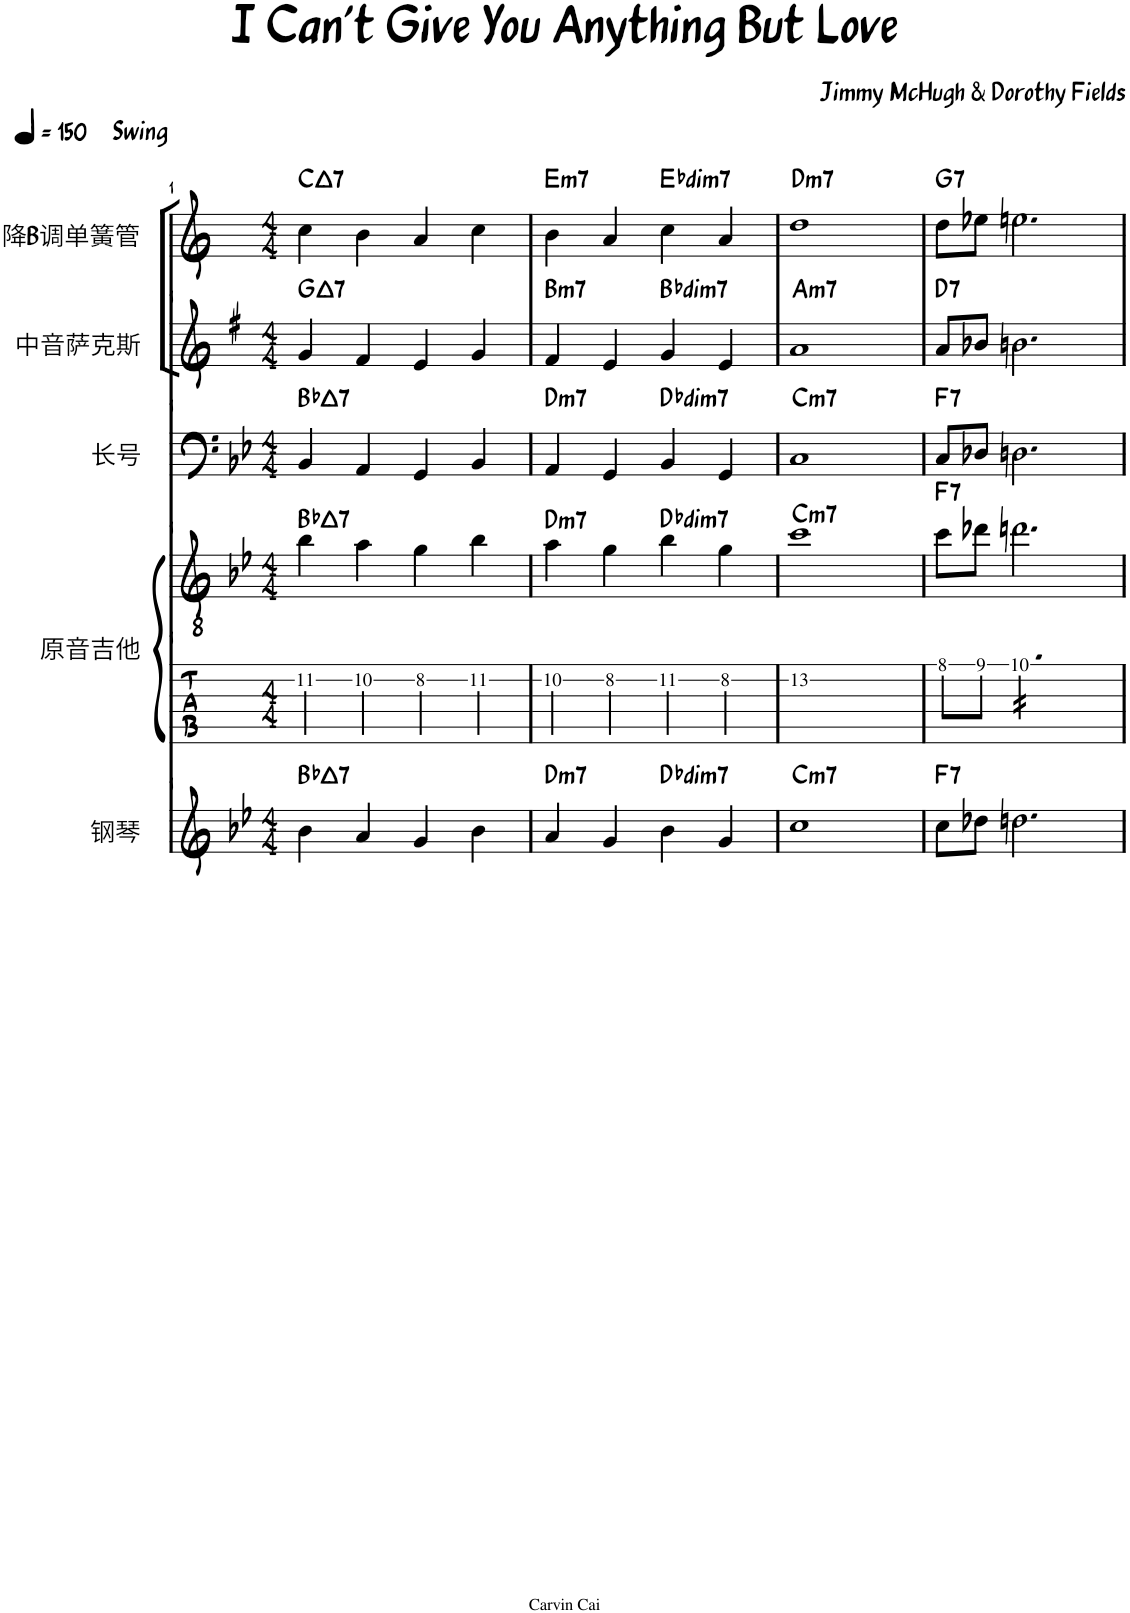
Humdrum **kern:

**kern	**harte	**kern	**kern	**harte	**kern	**harte	**kern	**harte	**kern	**harte
*part5	*part5	*part4	*part4	*part4	*part3	*part3	*part2	*part2	*part1	*part1
*staff6	*	*staff5	*staff4	*	*staff3	*	*staff2	*	*staff1	*
*I"钢琴	*	*I"原音吉他	*	*	*I"长号	*	*I"中音萨克斯	*	*I"降B调单簧管	*
*	*	*stria6	*	*	*	*	*	*	*	*
*clefG2	*	*	*clefGv2	*	*clefF4	*	*clefG2	*	*clefG2	*
*	*	*	*	*	*	*	*Trd5c9	*	*Trd1c2	*
*k[b-e-]	*	*k[b-e-]	*k[b-e-]	*	*k[b-e-]	*	*k[f#]	*	*k[]	*
*M4/4	*	*M4/4	*M4/4	*	*M4/4	*	*M4/4	*	*M4/4	*
*MM150	*	*MM150	*MM150	*	*MM150	*	*MM150	*	*MM150	*
=1	=1	=1	=1	=1	=1	=1	=1	=1	=1	=1
!	!LO:H:kt=7	!	!	!LO:H:kt=7	!	!LO:H:kt=7	!	!LO:H:kt=7	!LO:TX:a:B:t=Swing	!LO:H:kt=7
4b-\	Bb:maj7	4b-\	4b-\	Bb:maj7	4BB-/	Bb:maj7	4g/	G:maj7	4cc\	C:maj7
4a/	.	4a\	4a\	.	4AA/	.	4f#/	.	4b\	.
4g/	.	4g\	4g\	.	4GG/	.	4e/	.	4a/	.
4b-\	.	4b-\	4b-\	.	4BB-/	.	4g/	.	4cc\	.
=2	=2	=2	=2	=2	=2	=2	=2	=2	=2	=2
!	!LO:H:kt=m7	!	!	!LO:H:kt=m7	!	!LO:H:kt=m7	!	!LO:H:kt=m7	!	!LO:H:kt=m7
4a/	D:min7	4a\	4a\	D:min7	4AA/	D:min7	4f#/	B:min7	4b\	E:min7
4g/	.	4g\	4g\	.	4GG/	.	4e/	.	4a/	.
!	!LO:H:kt=dim7	!	!	!LO:H:kt=dim7	!	!LO:H:kt=dim7	!	!LO:H:kt=dim7	!	!LO:H:kt=dim7
4b-\	Db:dim7	4b-\	4b-\	Db:dim7	4BB-/	Db:dim7	4g/	Bb:dim7	4cc\	Eb:dim7
4g/	.	4g\	4g\	.	4GG/	.	4e/	.	4a/	.
=3	=3	=3	=3	=3	=3	=3	=3	=3	=3	=3
!	!LO:H:kt=m7	!	!	!LO:H:kt=m7	!	!LO:H:kt=m7	!	!LO:H:kt=m7	!	!LO:H:kt=m7
1cc	C:min7	1cc	1cc	C:min7	1C	C:min7	1a	A:min7	1dd	D:min7
=4	=4	=4	=4	=4	=4	=4	=4	=4	=4	=4
!	!LO:H:kt=7	!	!	!LO:H:kt=7	!	!LO:H:kt=7	!	!LO:H:kt=7	!	!LO:H:kt=7
8cc\L	F:7	8cc\L	8cc\L	F:7	8C/L	F:7	8a/L	D:7	8dd\L	G:7
8dd-X\J	.	8dd-X\J	8dd-X\J	.	8D-X/J	.	8b-X/J	.	8ee-X\J	.
2.ddn\	.	2.dd#X\	2.ddn\	.	2.Dn\	.	2.bn\	.	2.een\	.
=	=	=	=	=	=	=	=	=	=	=
*-	*-	*-	*-	*-	*-	*-	*-	*-	*-	*-
